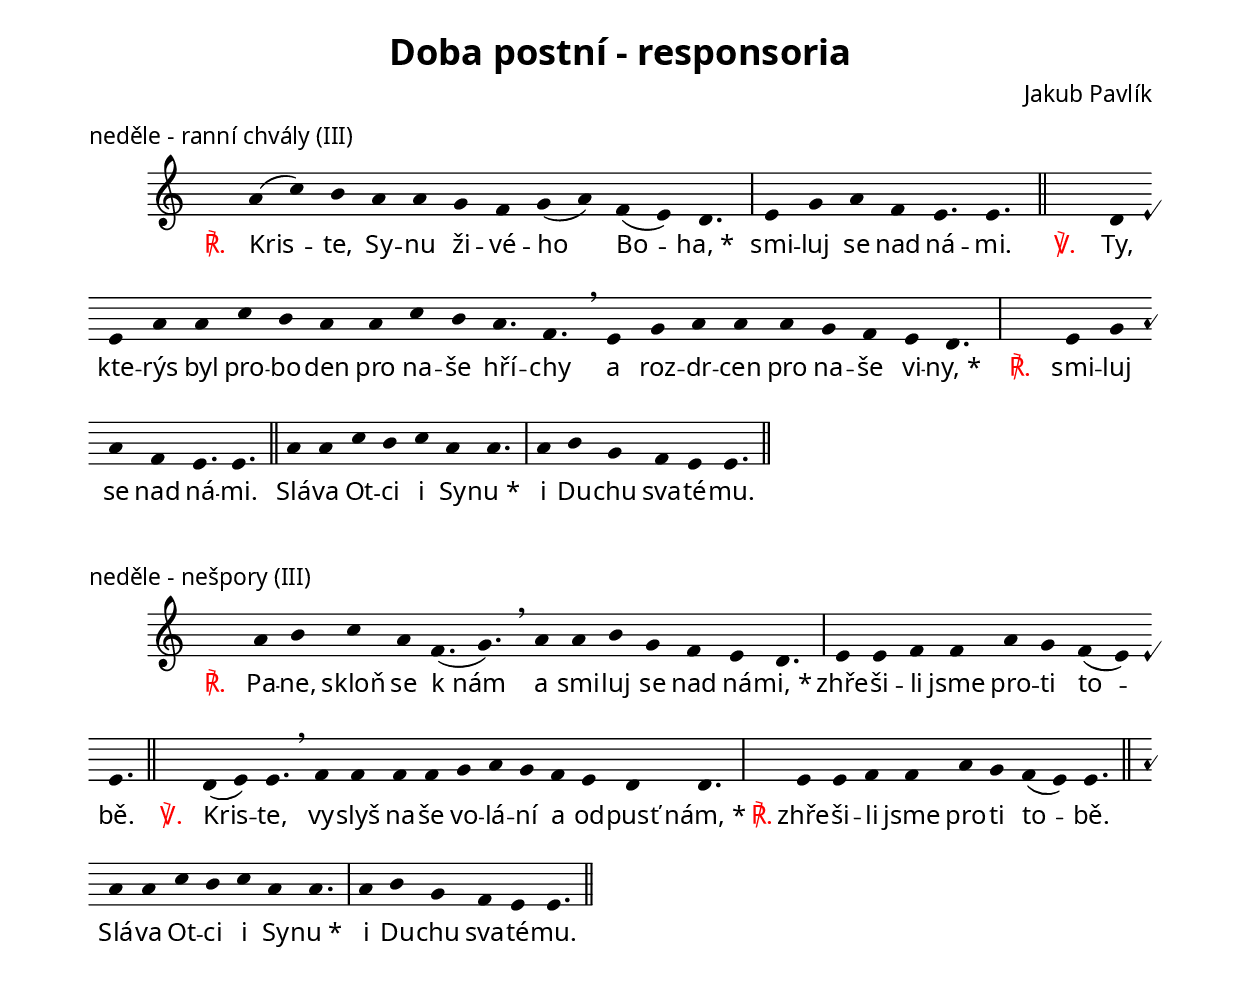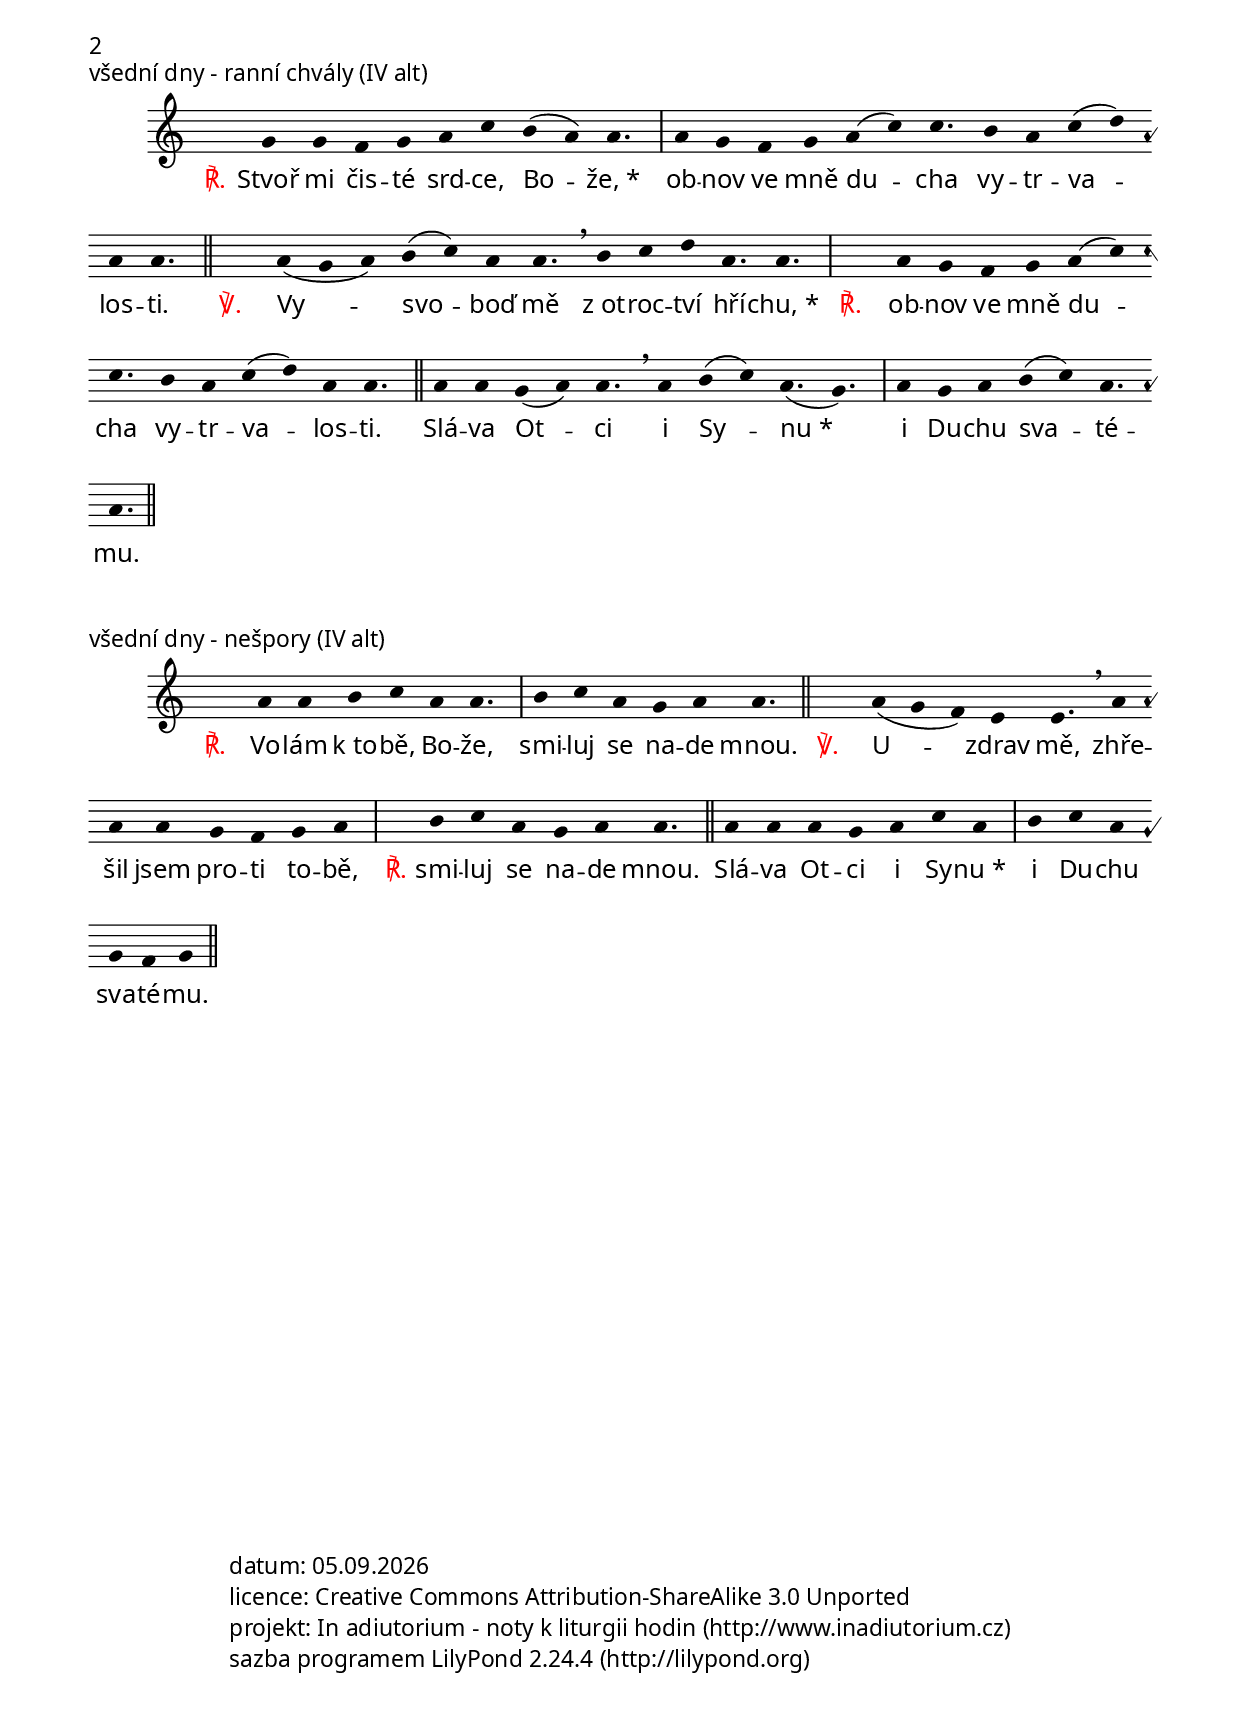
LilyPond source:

\version "2.12.3"

\header {
  title = "Doba postní - responsoria"
  composer = "Jakub Pavlík"
}

\include "spolecne.ly"

\paper {
  % neroztahovat noty na celou stranku, ale nechat misto dole:
  ragged-bottom = ##t 
}

\score {
  \relative c'' {
    \choralniRezim
    
    \neviditelna a
    a4( c) b a a g f g( a) f( e) d4. \bar "|"
    e4 g a f e4. e \bar "||" % \break
    
    \neviditelna d
    d4 e a a c b a a c b a4. f \breathe e4 g a a a g f e d4. \bar "|"
    \neviditelna e
    e4 g a f e4. e \bar "||" % \break
    
    a4 a c b c a a4. \bar "|"
    a4 b g f e e4. \bar "||"
  }
  \addlyrics {
    \Response Kris -- te, Sy -- nu ži -- vé -- ho Bo -- ha,_*
    smi -- luj se nad ná -- mi.

    \Verse Ty, kte -- rýs byl pro -- bo -- den pro na -- še hří -- chy a roz -- dr -- cen pro na -- še vi -- ny,_*
    \Response smi -- luj se nad ná -- mi.

    Slá -- va Ot -- ci i Sy -- nu_* i Du -- chu sva -- té -- mu.
  }
  \header {
    piece = "neděle - ranní chvály (III)"
  }
}

\score {
  \relative c'' {
    \choralniRezim
    
    \neviditelna a
    a4 b c a f4.( g) \breathe a4 a b g f e d4. \bar "|"
    e4 e f f a g f( e) e4. \bar "||"
    
    \neviditelna d
    d4( e) e4. \breathe f4 f f f g a g f e d d4. \bar "|"
    \neviditelna e
    e4 e f f a g f( e) e4. \bar "||" \break
    
    a4 a c b c a a4. \bar "|"
    a4 b g f e e4. \bar "||"
  }
  \addlyrics {
    \Response Pa -- ne, skloň se k_nám a smi -- luj se nad ná -- mi,_*
    zhře -- ši -- li jsme pro -- ti to -- bě.

    \Verse Kris -- te, vy -- slyš na -- še vo -- lá -- ní a od -- pusť nám,_*
    \Response zhře -- ši -- li jsme pro -- ti to -- bě.
    
    Slá -- va Ot -- ci i Sy -- nu_* i Du -- chu sva -- té -- mu.
  }
  \header {
    piece = "neděle - nešpory (III)"
  }
}

\pageBreak

\score {
  \relative c'' {
    \choralniRezim
    
    \neviditelna g
    g4 g f g a c b( a) a4. \bar "|"
    a4 g f g a( c) c4. b4 a c( d) a a4. \bar "||" % \break
    
    \neviditelna  a
    a4( g a) b( c) a a4. \breathe b4 c d a4. a \bar "|"
    \neviditelna a
    a4 g f g a( c) c4. b4 a c( d) a a4. \bar "||" % \break
    
    a4 a g( a) a4. \breathe a4 b( c) a4.( g) \bar "|" a4 g a b( c) a4. a \bar "||"
  }
  \addlyrics {
    \Response Stvoř mi čis -- té srd -- ce, Bo -- že,_*
    ob -- nov ve mně du -- cha vy -- tr -- va -- los -- ti.

    \Verse Vy -- svo -- boď mě z_ot -- roc -- tví hří -- chu,_*
    \Response ob -- nov ve mně du -- cha vy -- tr -- va -- los -- ti.
    
    Slá -- va Ot -- ci i Sy -- nu_* i Du -- chu sva -- té -- mu.
  }
  \header {
    piece = "všední dny - ranní chvály (IV alt)"
  }
}

\score {
  \relative c'' {
    \choralniRezim
    
    \neviditelna a 
    a4 a b c a a4. \bar "|"
    b4 c a g a a4. \bar "||" % \break
    
    \neviditelna a
    a4( g f) e e4. \breathe a4 a a g f g a \bar "|"
    \neviditelna b
    b4 c a g a a4. \bar "||" % \break

    a4 a a g a c a \bar "|" b c a g f g \bar "||"
  }
  \addlyrics {
    \Response Vo -- lám k_to -- bě, Bo -- že,
    smi -- luj se na -- de mnou.

    \Verse U -- zdrav mě, zhře -- šil jsem pro -- ti to -- bě,
    \Response smi -- luj se na -- de mnou.
    
    Slá -- va Ot -- ci i Sy -- nu_* i Du -- chu sva -- té -- mu.
  }
  \header {
    piece = "všední dny - nešpory (IV alt)"
  }
}